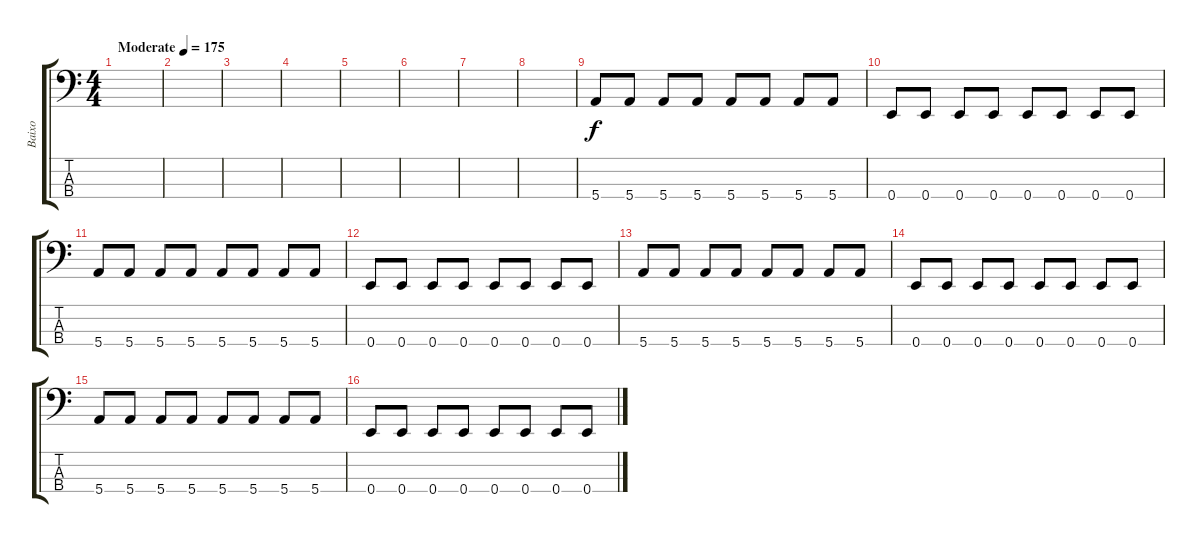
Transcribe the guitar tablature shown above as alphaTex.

\track ("Baixo" "Baixo") {instrument electricbasspick}
\staff {score tabs}
\tuning (G2 D2 A1 E1) {hide}
\ts (4 4)
\tempo (175 "Moderate")
\clef f4
\ks c
|
|
|
|
|
|
|
|
5.4.8 5.4.8 5.4.8 5.4.8 5.4.8 5.4.8 5.4.8 5.4.8 |
0.4.8 0.4.8 0.4.8 0.4.8 0.4.8 0.4.8 0.4.8 0.4.8 |
5.4.8 5.4.8 5.4.8 5.4.8 5.4.8 5.4.8 5.4.8 5.4.8 |
0.4.8 0.4.8 0.4.8 0.4.8 0.4.8 0.4.8 0.4.8 0.4.8 |
5.4.8 5.4.8 5.4.8 5.4.8 5.4.8 5.4.8 5.4.8 5.4.8 |
0.4.8 0.4.8 0.4.8 0.4.8 0.4.8 0.4.8 0.4.8 0.4.8 |
5.4.8 5.4.8 5.4.8 5.4.8 5.4.8 5.4.8 5.4.8 5.4.8 |
0.4.8 0.4.8 0.4.8 0.4.8 0.4.8 0.4.8 0.4.8 0.4.8
